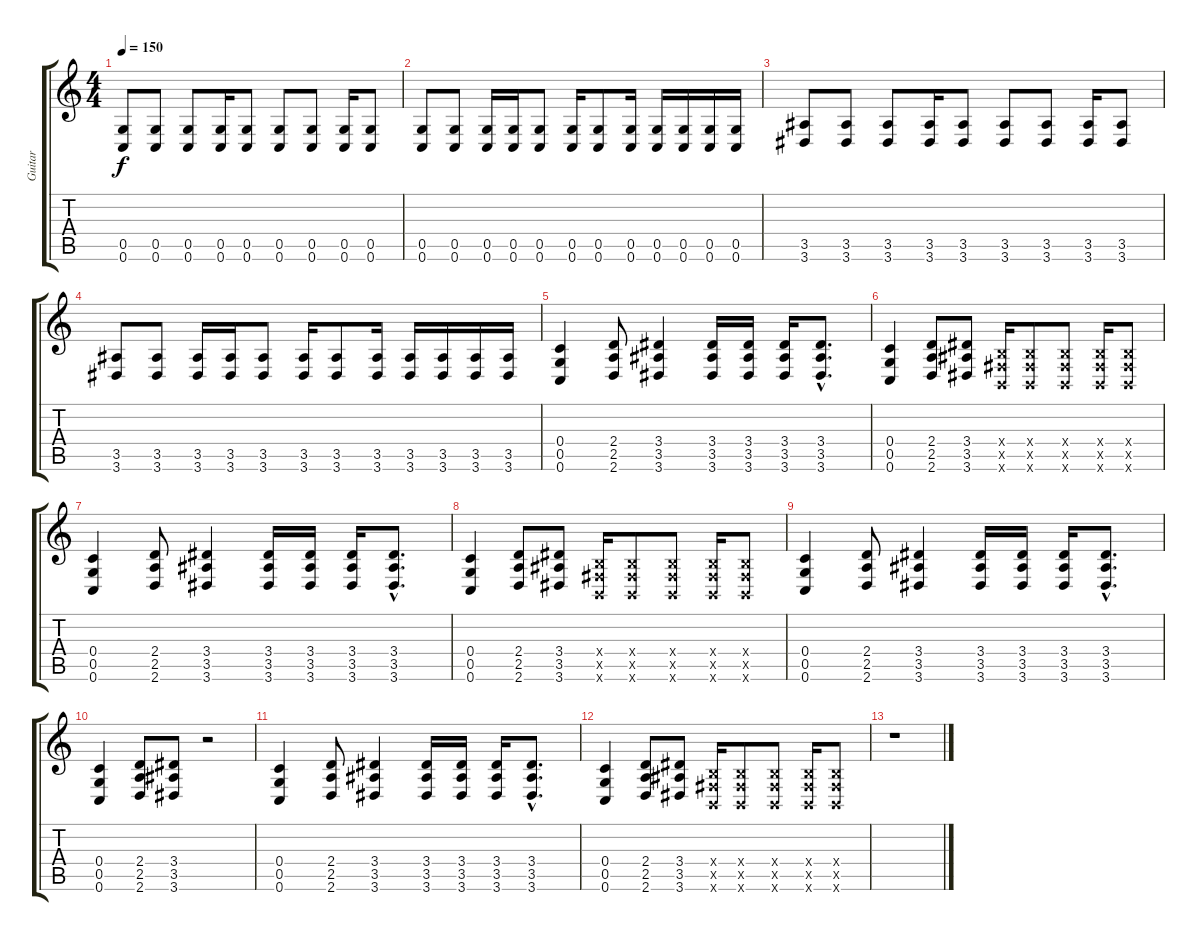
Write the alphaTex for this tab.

\track ("Guitar" "Guitar") {instrument distortionguitar}
\staff {score tabs}
\tuning (D4 A3 F3 C3 G2 C2) {hide}
\ts (4 4)
\tempo 150
\clef g2
\ks c
(0.5 0.6).8{dy f} (0.5 0.6).8 (0.5 0.6).8 (0.5 0.6).16 (0.5 0.6).8 (0.5 0.6).8 (0.5 0.6).8 (0.5 0.6).16 (0.5 0.6).8 |
(0.5 0.6).8 (0.5 0.6).8 (0.5 0.6).16 (0.5 0.6).16 (0.5 0.6).8 (0.5 0.6).16 (0.5 0.6).8 (0.5 0.6).16 (0.5 0.6).16 (0.5 0.6).16 (0.5 0.6).16 (0.5 0.6).16 |
(3.5 3.6).8 (3.5 3.6).8 (3.5 3.6).8 (3.5 3.6).16 (3.5 3.6).8 (3.5 3.6).8 (3.5 3.6).8 (3.5 3.6).16 (3.5 3.6).8 |
(3.5 3.6).8 (3.5 3.6).8 (3.5 3.6).16 (3.5 3.6).16 (3.5 3.6).8 (3.5 3.6).16 (3.5 3.6).8 (3.5 3.6).16 (3.5 3.6).16 (3.5 3.6).16 (3.5 3.6).16 (3.5 3.6).16 |
(0.4 0.5 0.6).4 (2.4 2.5 2.6).8 (3.4 3.5 3.6).4 (3.4 3.5 3.6).16 (3.4 3.5 3.6).16 (3.4 3.5 3.6).16 (3.4{hac} 3.5{hac} 3.6{hac}).8{d} |
(0.4 0.5 0.6).4 (2.4 2.5 2.6).8 (3.4 3.5 3.6).8 (-1.4{x} -1.5{x} -1.6{x}).16 (-1.4{x} -1.5{x} -1.6{x}).8 (-1.4{x} -1.5{x} -1.6{x}).8 (-1.4{x} -1.5{x} -1.6{x}).16 (-1.4{x} -1.5{x} -1.6{x}).8 |
(0.4 0.5 0.6).4 (2.4 2.5 2.6).8 (3.4 3.5 3.6).4 (3.4 3.5 3.6).16 (3.4 3.5 3.6).16 (3.4 3.5 3.6).16 (3.4{hac} 3.5{hac} 3.6{hac}).8{d} |
(0.4 0.5 0.6).4 (2.4 2.5 2.6).8 (3.4 3.5 3.6).8 (-1.4{x} -1.5{x} -1.6{x}).16 (-1.4{x} -1.5{x} -1.6{x}).8 (-1.4{x} -1.5{x} -1.6{x}).8 (-1.4{x} -1.5{x} -1.6{x}).16 (-1.4{x} -1.5{x} -1.6{x}).8 |
(0.4 0.5 0.6).4 (2.4 2.5 2.6).8 (3.4 3.5 3.6).4 (3.4 3.5 3.6).16 (3.4 3.5 3.6).16 (3.4 3.5 3.6).16 (3.4{hac} 3.5{hac} 3.6{hac}).8{d} |
(0.4 0.5 0.6).4 (2.4 2.5 2.6).8 (3.4 3.5 3.6).8 r.2 |
(0.4 0.5 0.6).4 (2.4 2.5 2.6).8 (3.4 3.5 3.6).4 (3.4 3.5 3.6).16 (3.4 3.5 3.6).16 (3.4 3.5 3.6).16 (3.4{hac} 3.5{hac} 3.6{hac}).8{d} |
(0.4 0.5 0.6).4 (2.4 2.5 2.6).8 (3.4 3.5 3.6).8 (-1.4{x} -1.5{x} -1.6{x}).16 (-1.4{x} -1.5{x} -1.6{x}).8 (-1.4{x} -1.5{x} -1.6{x}).8 (-1.4{x} -1.5{x} -1.6{x}).16 (-1.4{x} -1.5{x} -1.6{x}).8 |
r.1
